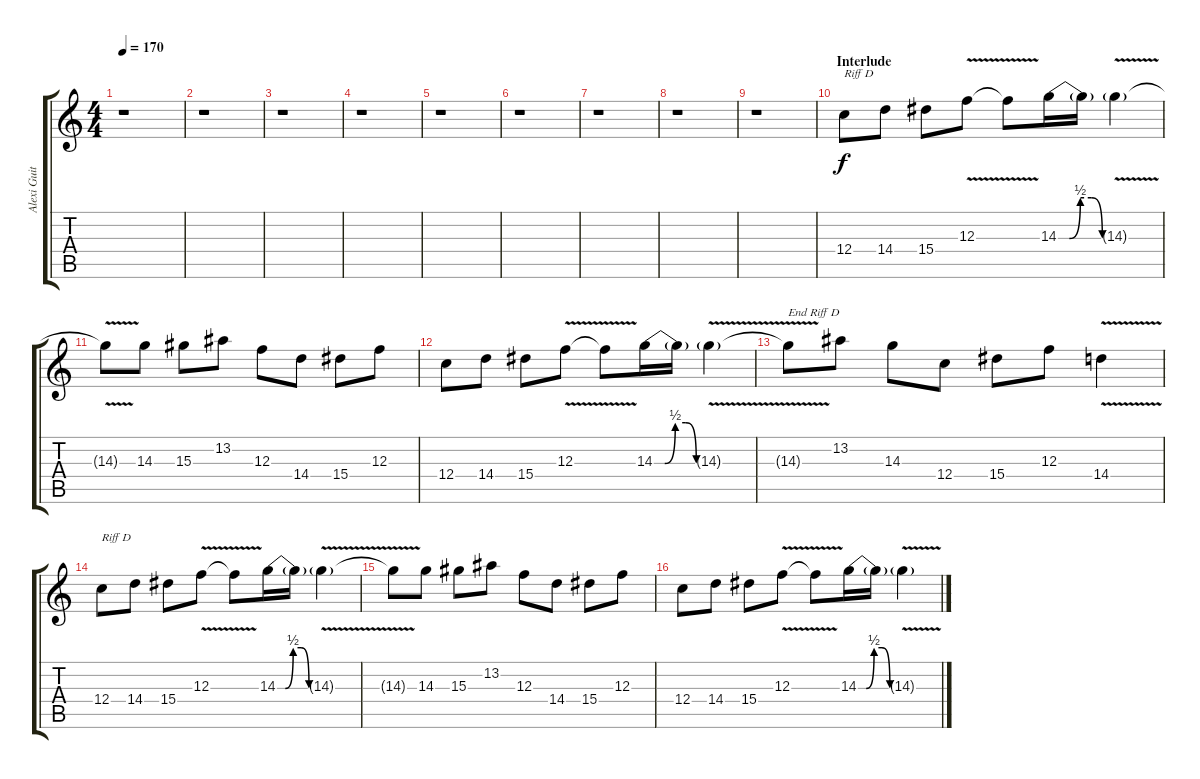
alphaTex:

\track ("Alexi Guitar Lead 4 / 5" "Alexi Guit") {instrument overdrivenguitar}
\staff {score tabs}
\tuning (D4 A3 F3 C3 G2 C2) {hide}
\ts (4 4)
\tempo 170
\clef g2
\ks c
r.1{dy f} |
r.1 |
r.1 |
r.1 |
r.1 |
r.1 |
r.1 |
r.1 |
r.1 |
\section ("" "Interlude")
12.4.8{txt "Riff D"} 14.4.8 15.4.8 12.3{v}.8 12.3{t}.8 14.3{be (custom 0 0 15 0 30 2 45 2 60 0)}.16 14.3{t}.16 14.3{v g}.4 |
14.3{t}.8 14.3.8 15.3.8 13.2.8 12.3.8 14.4.8 15.4.8 12.3.8 |
12.4.8 14.4.8 15.4.8 12.3{v}.8 12.3{t}.8 14.3{be (custom 0 0 15 0 30 2 45 2 60 0)}.16 14.3{t}.16 14.3{v g}.4 |
14.3{t}.8{txt "End Riff D"} 13.2.8 14.3.8 12.4.8 15.4.8 12.3.8 14.4{v}.4 |
12.4.8{txt "Riff D"} 14.4.8 15.4.8 12.3{v}.8 12.3{t}.8 14.3{be (custom 0 0 15 0 30 2 45 2 60 0)}.16 14.3{t}.16 14.3{v g}.4 |
14.3{t}.8 14.3.8 15.3.8 13.2.8 12.3.8 14.4.8 15.4.8 12.3.8 |
12.4.8 14.4.8 15.4.8 12.3{v}.8 12.3{t}.8 14.3{be (custom 0 0 15 0 30 2 45 2 60 0)}.16 14.3{t}.16 14.3{v g}.4
